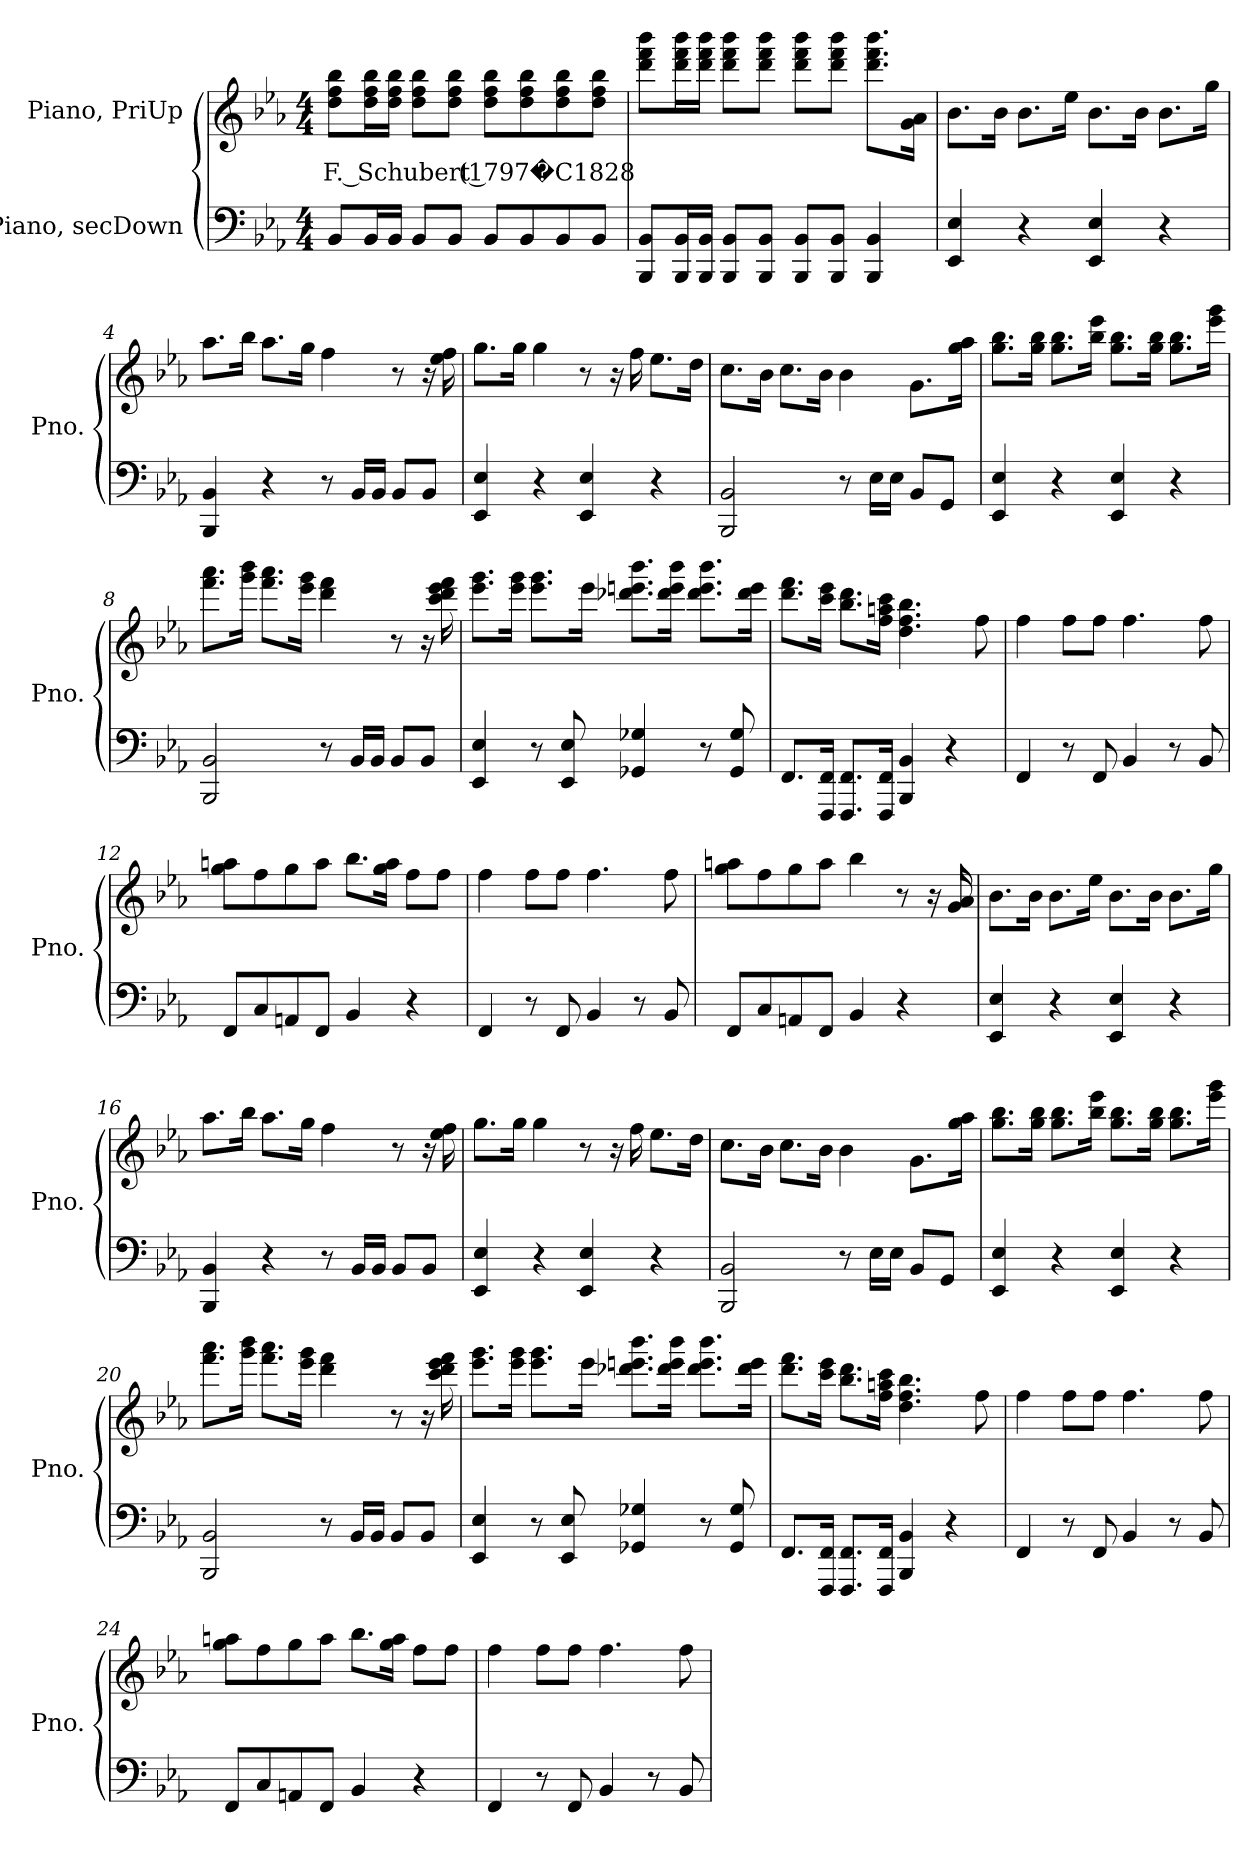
**kern	**kern	**text
*part2	*part1	*part1
*staff2	*staff1	*staff1
*I"Piano, secDown	*I"Piano, PriUp	*
*I'Pno.	*I'Pno.	*
*clefF4	*clefG2	*
*k[b-e-a-]	*k[b-e-a-]	*
*M4/4	*M4/4	*
*MM108	*MM108	*
=1	=1	=1
!	!	!LO:LY:b
8BB-/L	8dd\ 8ff\ 8bb-\L	F. Schubert (1797�C1828
16BB-/L	16dd\ 16ff\ 16bb-\L	.
16BB-/JJ	16dd\ 16ff\ 16bb-\JJ	.
8BB-/L	8dd\ 8ff\ 8bb-\L	.
8BB-/J	8dd\ 8ff\ 8bb-\J	.
8BB-/L	8dd\ 8ff\ 8bb-\L	.
8BB-/	8dd\ 8ff\ 8bb-\	.
8BB-/	8dd\ 8ff\ 8bb-\	.
8BB-/J	8dd\ 8ff\ 8bb-\J	.
!!LO:LB:g=z
=2	=2	=2
8BBB-/ 8BB-/L	8ddd\ 8fff\ 8bbb-\L	.
16BBB-/ 16BB-/L	16ddd\ 16fff\ 16bbb-\L	.
16BBB-/ 16BB-/JJ	16ddd\ 16fff\ 16bbb-\JJ	.
8BBB-/ 8BB-/L	8ddd\ 8fff\ 8bbb-\L	.
8BBB-/ 8BB-/J	8ddd\ 8fff\ 8bbb-\J	.
8BBB-/ 8BB-/L	8ddd\ 8fff\ 8bbb-\L	.
8BBB-/ 8BB-/J	8ddd\ 8fff\ 8bbb-\J	.
4BBB-/ 4BB-/	8.ddd\ 8.fff\ 8.bbb-\L	.
.	16g\ 16a-\Jk	.
=3	=3	=3
4EE-/ 4E-/	8.b-\L	.
.	16b-\Jk	.
4r	8.b-\L	.
.	16ee-\Jk	.
4EE-/ 4E-/	8.b-\L	.
.	16b-\Jk	.
4r	8.b-\L	.
.	16gg\Jk	.
=4	=4	=4
4BBB-/ 4BB-/	8.aa-\L	.
.	16bb-\Jk	.
4r	8.aa-\L	.
.	16gg\Jk	.
8r	4ff\	.
16BB-/LL	.	.
16BB-/JJ	.	.
8BB-/L	8r	.
8BB-/J	16r	.
.	16ee-\ 16ff\	.
!!LO:LB:g=z
=5	=5	=5
4EE-/ 4E-/	8.gg\L	.
.	16gg\Jk	.
4r	4gg\	.
4EE-/ 4E-/	8r	.
.	16r	.
.	16ff\	.
4r	8.ee-\L	.
.	16dd\Jk	.
=6	=6	=6
2BBB-/ 2BB-/	8.cc\L	.
.	16b-\Jk	.
.	8.cc\L	.
.	16b-\Jk	.
8r	4b-\	.
16E-\LL	.	.
16E-\JJ	.	.
8BB-/L	8.g\L	.
8GG/J	.	.
.	16gg\ 16aa-\Jk	.
=7	=7	=7
4EE-/ 4E-/	8.gg\ 8.bb-\L	.
.	16gg\ 16bb-\Jk	.
4r	8.gg\ 8.bb-\L	.
.	16bb-\ 16eee-\Jk	.
4EE-/ 4E-/	8.gg\ 8.bb-\L	.
.	16gg\ 16bb-\Jk	.
4r	8.gg\ 8.bb-\L	.
.	16eee-\ 16ggg\Jk	.
!!LO:LB:g=z
=8	=8	=8
2BBB-/ 2BB-/	8.fff\ 8.aaa-\L	.
.	16ggg\ 16bbb-\Jk	.
.	8.fff\ 8.aaa-\L	.
.	16eee-\ 16ggg\Jk	.
8r	4ddd\ 4fff\	.
16BB-/LL	.	.
16BB-/JJ	.	.
8BB-/L	8r	.
8BB-/J	16r	.
.	16ccc\ 16ddd\ 16eee-\ 16fff\	.
=9	=9	=9
4EE-/ 4E-/	8.eee-\ 8.ggg\L	.
.	16eee-\ 16ggg\Jk	.
8r	8.eee-\ 8.ggg\L	.
8EE-/ 8E-/	.	.
.	16eee-\Jk	.
4GG-X/ 4G-X/	8.ddd-X\ 8.eeen\ 8.bbb-\L	.
.	16ddd-\ 16eee\ 16bbb-\Jk	.
8r	8.ddd-\ 8.eee\ 8.bbb-\L	.
8GG-/ 8G-/	.	.
.	16ddd-\ 16eee\Jk	.
=10	=10	=10
8.FF/L	8.ddd\ 8.fff\L	.
16FFF/ 16FF/Jk	16ccc\ 16eee-\Jk	.
8.FFF/ 8.FF/L	8.bb-\ 8.ddd\L	.
16FFF/ 16FF/Jk	16ff\ 16aan\ 16ccc\Jk	.
4BBB-/ 4BB-/	4.dd\ 4.ff\ 4.bb-\	.
4r	.	.
.	8ff\	.
!!LO:LB:g=z
=11	=11	=11
4FF/	4ff\	.
8r	8ff\L	.
8FF/	8ff\J	.
4BB-/	4.ff\	.
8r	.	.
8BB-/	8ff\	.
=12	=12	=12
8FF/L	8gg\ 8aan\L	.
8C/	8ff\	.
8AAn/	8gg\	.
8FF/J	8aa\J	.
4BB-/	8.bb-\L	.
.	16gg\ 16aa\Jk	.
4r	8ff\L	.
.	8ff\J	.
=13	=13	=13
4FF/	4ff\	.
8r	8ff\L	.
8FF/	8ff\J	.
4BB-/	4.ff\	.
8r	.	.
8BB-/	8ff\	.
=14	=14	=14
8FF/L	8gg\ 8aan\L	.
8C/	8ff\	.
8AAn/	8gg\	.
8FF/J	8aa\J	.
4BB-/	4bb-\	.
4r	8r	.
.	16r	.
.	16g/ 16a-/	.
!!LO:LB:g=z
=15	=15	=15
4EE-/ 4E-/	8.b-\L	.
.	16b-\Jk	.
4r	8.b-\L	.
.	16ee-\Jk	.
4EE-/ 4E-/	8.b-\L	.
.	16b-\Jk	.
4r	8.b-\L	.
.	16gg\Jk	.
=16	=16	=16
4BBB-/ 4BB-/	8.aa-\L	.
.	16bb-\Jk	.
4r	8.aa-\L	.
.	16gg\Jk	.
8r	4ff\	.
16BB-/LL	.	.
16BB-/JJ	.	.
8BB-/L	8r	.
8BB-/J	16r	.
.	16ee-\ 16ff\	.
=17	=17	=17
4EE-/ 4E-/	8.gg\L	.
.	16gg\Jk	.
4r	4gg\	.
4EE-/ 4E-/	8r	.
.	16r	.
.	16ff\	.
4r	8.ee-\L	.
.	16dd\Jk	.
=18	=18	=18
2BBB-/ 2BB-/	8.cc\L	.
.	16b-\Jk	.
.	8.cc\L	.
.	16b-\Jk	.
8r	4b-\	.
16E-\LL	.	.
16E-\JJ	.	.
8BB-/L	8.g\L	.
8GG/J	.	.
.	16gg\ 16aa-\Jk	.
!!LO:PB:g=z
=19	=19	=19
4EE-/ 4E-/	8.gg\ 8.bb-\L	.
.	16gg\ 16bb-\Jk	.
4r	8.gg\ 8.bb-\L	.
.	16bb-\ 16eee-\Jk	.
4EE-/ 4E-/	8.gg\ 8.bb-\L	.
.	16gg\ 16bb-\Jk	.
4r	8.gg\ 8.bb-\L	.
.	16eee-\ 16ggg\Jk	.
=20	=20	=20
2BBB-/ 2BB-/	8.fff\ 8.aaa-\L	.
.	16ggg\ 16bbb-\Jk	.
.	8.fff\ 8.aaa-\L	.
.	16eee-\ 16ggg\Jk	.
8r	4ddd\ 4fff\	.
16BB-/LL	.	.
16BB-/JJ	.	.
8BB-/L	8r	.
8BB-/J	16r	.
.	16ccc\ 16ddd\ 16eee-\ 16fff\	.
=21	=21	=21
4EE-/ 4E-/	8.eee-\ 8.ggg\L	.
.	16eee-\ 16ggg\Jk	.
8r	8.eee-\ 8.ggg\L	.
8EE-/ 8E-/	.	.
.	16eee-\Jk	.
4GG-X/ 4G-X/	8.ddd-X\ 8.eeen\ 8.bbb-\L	.
.	16ddd-\ 16eee\ 16bbb-\Jk	.
8r	8.ddd-\ 8.eee\ 8.bbb-\L	.
8GG-/ 8G-/	.	.
.	16ddd-\ 16eee\Jk	.
!!LO:LB:g=z
=22	=22	=22
8.FF/L	8.ddd\ 8.fff\L	.
16FFF/ 16FF/Jk	16ccc\ 16eee-\Jk	.
8.FFF/ 8.FF/L	8.bb-\ 8.ddd\L	.
16FFF/ 16FF/Jk	16ff\ 16aan\ 16ccc\Jk	.
4BBB-/ 4BB-/	4.dd\ 4.ff\ 4.bb-\	.
4r	.	.
.	8ff\	.
=23	=23	=23
4FF/	4ff\	.
8r	8ff\L	.
8FF/	8ff\J	.
4BB-/	4.ff\	.
8r	.	.
8BB-/	8ff\	.
=24	=24	=24
8FF/L	8gg\ 8aan\L	.
8C/	8ff\	.
8AAn/	8gg\	.
8FF/J	8aa\J	.
4BB-/	8.bb-\L	.
.	16gg\ 16aa\Jk	.
4r	8ff\L	.
.	8ff\J	.
=25	=25	=25
4FF/	4ff\	.
8r	8ff\L	.
8FF/	8ff\J	.
4BB-/	4.ff\	.
8r	.	.
8BB-/	8ff\	.
=	=	=
*-	*-	*-
